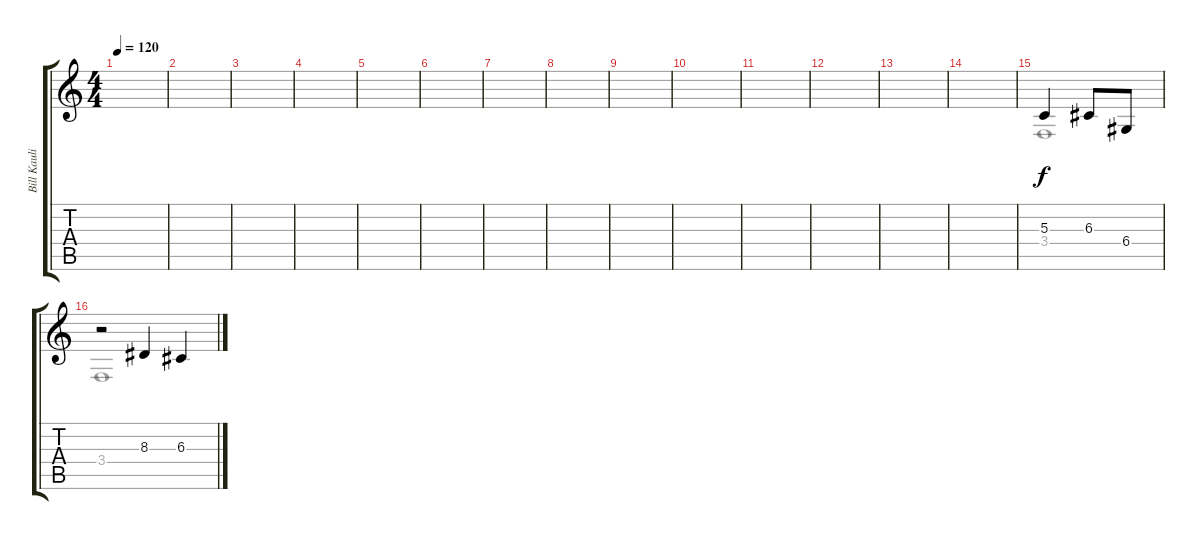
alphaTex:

\track ("Bill Kaulitz 2" "Bill Kauli") {instrument cello}
\staff {score tabs}
\tuning (E4 B3 G3 D3 A2 E2) {hide}
\voice
\ts (4 4)
\tempo 120
\clef g2
\ks c
|
|
|
|
|
|
|
|
|
|
|
|
|
|
5.3.4 6.3.8 6.4.8 |
r.2 8.3.4 6.3.4
\voice
\clef g2
\ottava regular
\simile none
\ks c
|
|
|
|
|
|
|
|
|
|
|
|
|
|
3.4.1 |
3.4.1
